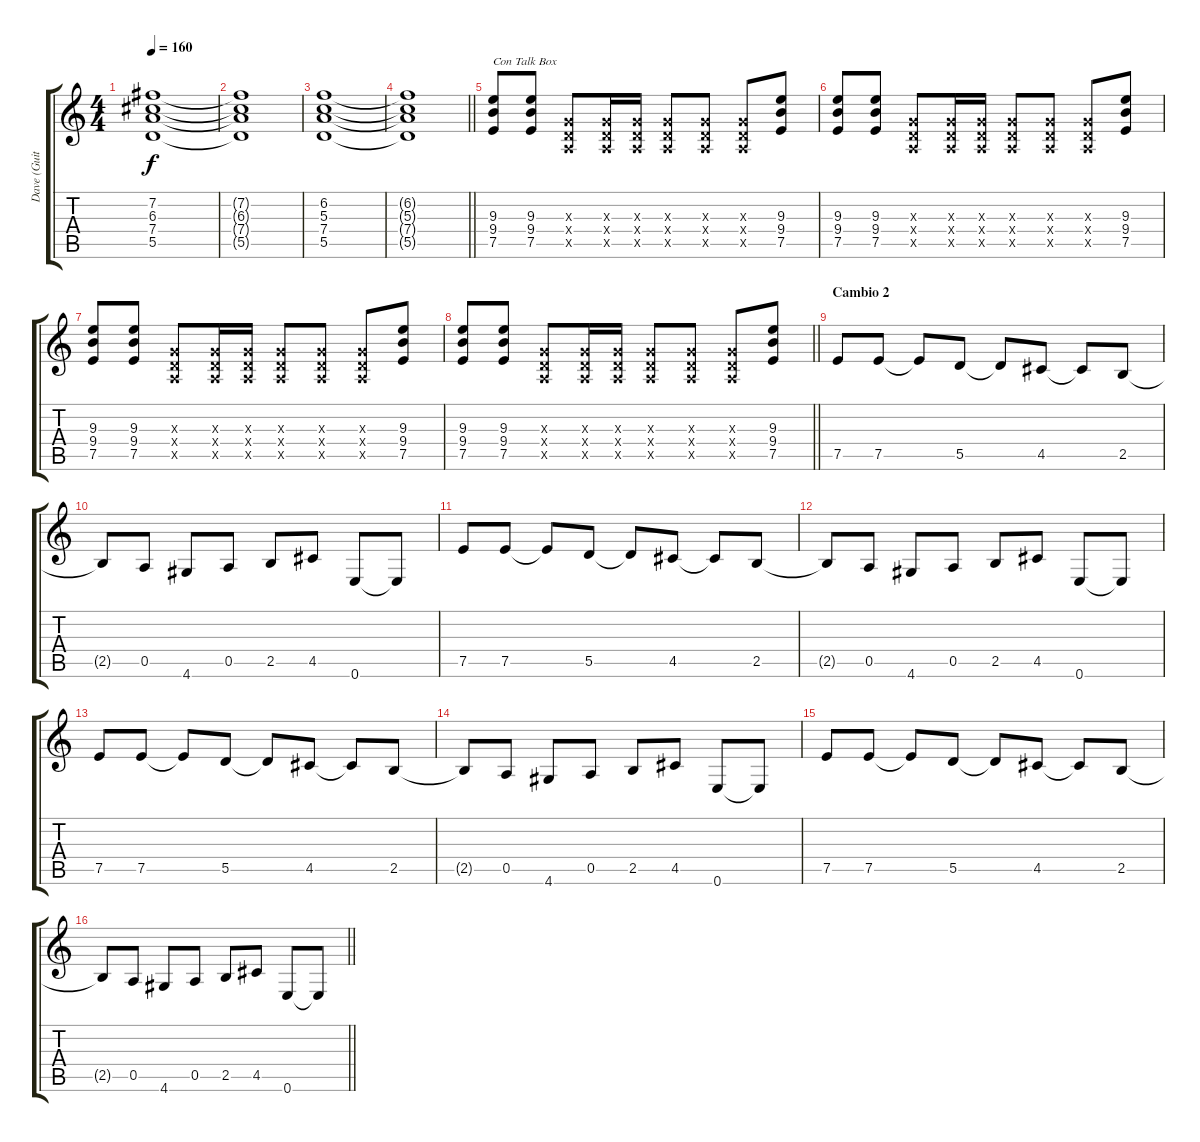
\track ("Dave (Guitarra Rítmica)" "Dave (Guit") {instrument overdrivenguitar}
\staff {score tabs}
\tuning (E4 B3 G3 D3 A2 E2) {hide}
\ts (4 4)
\tempo 160
\clef g2
\ks c
(7.2 6.3 7.4 5.5).1{dy f volume 9} |
(7.2{t} 6.3{t} 7.4{t} 5.5{t}).1 |
(6.2 5.3 7.4 5.5).1 |
\barLineRight lightlight
(6.2{t} 5.3{t} 7.4{t} 5.5{t}).1 |
(9.3 9.4 7.5).8{txt "Con Talk Box" volume 16} (9.3 9.4 7.5).8 (0.3{x} 0.4{x} 0.5{x}).8 (0.3{x} 0.4{x} 0.5{x}).16 (0.3{x} 0.4{x} 0.5{x}).16 (0.3{x} 0.4{x} 0.5{x}).8 (0.3{x} 0.4{x} 0.5{x}).8 (0.3{x} 0.4{x} 0.5{x}).8 (9.3 9.4 7.5).8 |
(9.3 9.4 7.5).8 (9.3 9.4 7.5).8 (0.3{x} 0.4{x} 0.5{x}).8 (0.3{x} 0.4{x} 0.5{x}).16 (0.3{x} 0.4{x} 0.5{x}).16 (0.3{x} 0.4{x} 0.5{x}).8 (0.3{x} 0.4{x} 0.5{x}).8 (0.3{x} 0.4{x} 0.5{x}).8 (9.3 9.4 7.5).8 |
(9.3 9.4 7.5).8 (9.3 9.4 7.5).8 (0.3{x} 0.4{x} 0.5{x}).8 (0.3{x} 0.4{x} 0.5{x}).16 (0.3{x} 0.4{x} 0.5{x}).16 (0.3{x} 0.4{x} 0.5{x}).8 (0.3{x} 0.4{x} 0.5{x}).8 (0.3{x} 0.4{x} 0.5{x}).8 (9.3 9.4 7.5).8 |
\barLineRight lightlight
(9.3 9.4 7.5).8 (9.3 9.4 7.5).8 (0.3{x} 0.4{x} 0.5{x}).8 (0.3{x} 0.4{x} 0.5{x}).16 (0.3{x} 0.4{x} 0.5{x}).16 (0.3{x} 0.4{x} 0.5{x}).8 (0.3{x} 0.4{x} 0.5{x}).8 (0.3{x} 0.4{x} 0.5{x}).8 (9.3 9.4 7.5).8 |
\section ("" "Cambio 2")
7.5.8 7.5.8 7.5{t}.8 5.5.8 5.5{t}.8 4.5.8 4.5{t}.8 2.5.8 |
2.5{t}.8 0.5.8 4.6.8 0.5.8 2.5.8 4.5.8 0.6.8 0.6{t}.8 |
7.5.8 7.5.8 7.5{t}.8 5.5.8 5.5{t}.8 4.5.8 4.5{t}.8 2.5.8 |
2.5{t}.8 0.5.8 4.6.8 0.5.8 2.5.8 4.5.8 0.6.8 0.6{t}.8 |
7.5.8 7.5.8 7.5{t}.8 5.5.8 5.5{t}.8 4.5.8 4.5{t}.8 2.5.8 |
2.5{t}.8 0.5.8 4.6.8 0.5.8 2.5.8 4.5.8 0.6.8 0.6{t}.8 |
7.5.8 7.5.8 7.5{t}.8 5.5.8 5.5{t}.8 4.5.8 4.5{t}.8 2.5.8 |
\barLineRight lightlight
2.5{t}.8 0.5.8 4.6.8 0.5.8 2.5.8 4.5.8 0.6.8 0.6{t}.8
